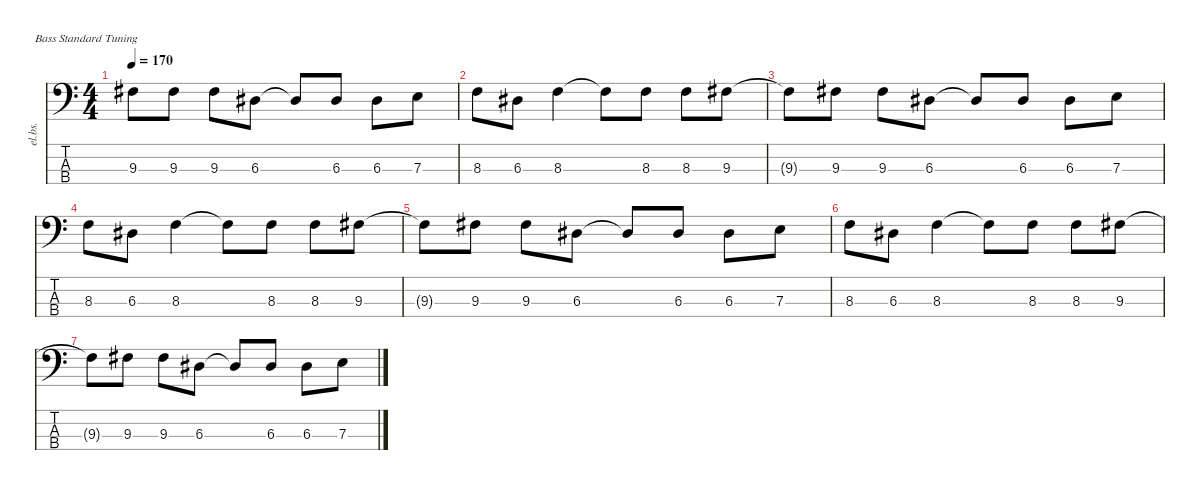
\defaultSystemsLayout 4
\hideDynamics
\bracketExtendMode nobrackets
\track ("Electric Bass" "el.bs.") {instrument electricbassfinger}
\staff {score tabs}
\tuning (G2 D2 A1 E1)
\ts (4 4)
\tempo 170
\clef f4
\ks c
9.3{t acc #}.8{dy mf beam Down} 9.3{acc #}.8{beam Down} 9.3{acc #}.8{beam Down} 6.3{acc #}.8{beam Down} 6.3{t acc #}.8{beam Up} 6.3{acc #}.8{beam Up} 6.3{acc #}.8{beam Down} 7.3.8{beam Down} |
8.3.8{beam Down} 6.3{acc #}.8{beam Down} 8.3.4{beam Down} 8.3{t}.8{beam Down} 8.3.8{beam Down} 8.3.8{beam Down} 9.3{acc #}.8{beam Down} |
9.3{t acc #}.8{beam Down} 9.3{acc #}.8{beam Down} 9.3{acc #}.8{beam Down} 6.3{acc #}.8{beam Down} 6.3{t acc #}.8{beam Up} 6.3{acc #}.8{beam Up} 6.3{acc #}.8{beam Down} 7.3.8{beam Down} |
8.3.8{beam Down} 6.3{acc #}.8{beam Down} 8.3.4{beam Down} 8.3{t}.8{beam Down} 8.3.8{beam Down} 8.3.8{beam Down} 9.3{acc #}.8{beam Down} |
9.3{t acc #}.8{beam Down} 9.3{acc #}.8{beam Down} 9.3{acc #}.8{beam Down} 6.3{acc #}.8{beam Down} 6.3{t acc #}.8{beam Up} 6.3{acc #}.8{beam Up} 6.3{acc #}.8{beam Down} 7.3.8{beam Down} |
8.3.8{beam Down} 6.3{acc #}.8{beam Down} 8.3.4{beam Down} 8.3{t}.8{beam Down} 8.3.8{beam Down} 8.3.8{beam Down} 9.3{acc #}.8{beam Down} |
9.3{t acc #}.8{beam Down} 9.3{acc #}.8{beam Down} 9.3{acc #}.8{beam Down} 6.3{acc #}.8{beam Down} 6.3{t acc #}.8{beam Up} 6.3{acc #}.8{beam Up} 6.3{acc #}.8{beam Down} 7.3.8{beam Down}
